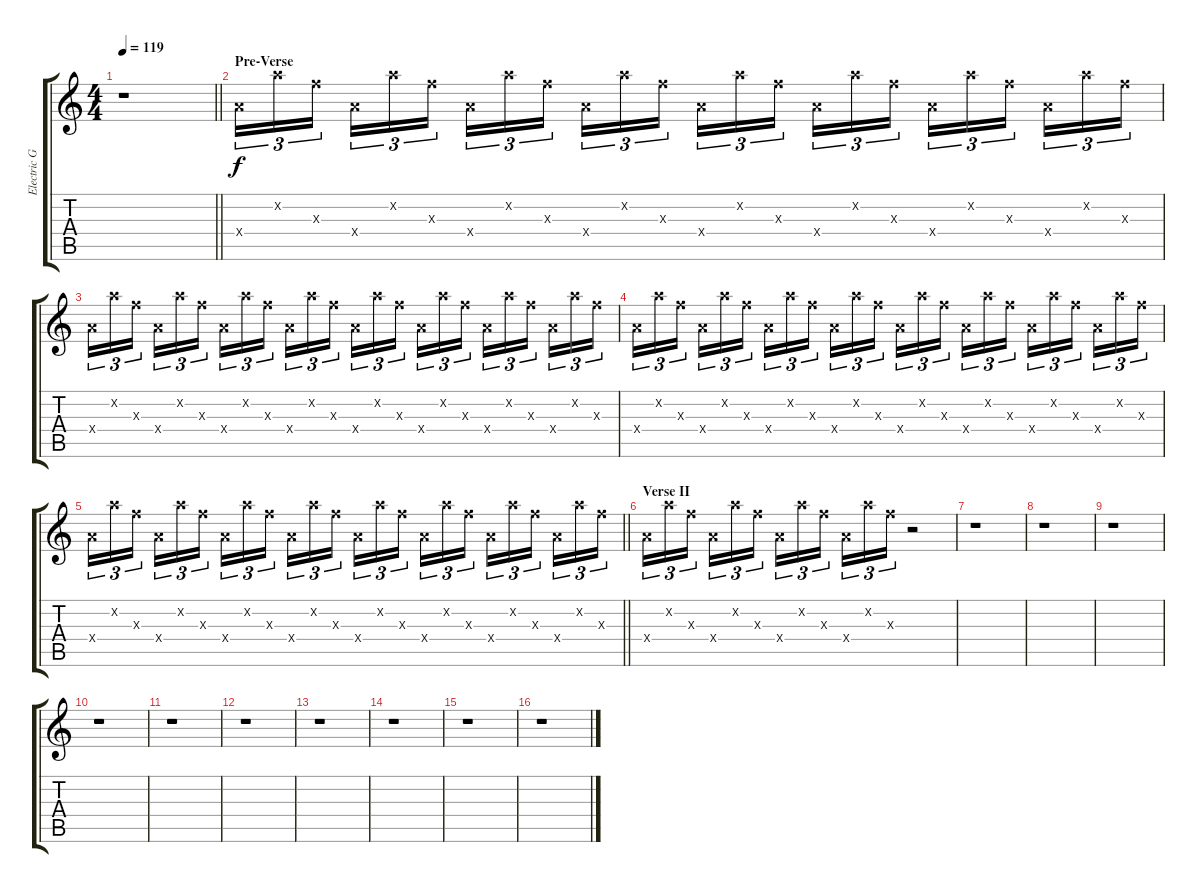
\track ("Electric Guitar I" "Electric G") {instrument electricguitarjazz}
\staff {score tabs}
\tuning (E4 B3 G3 D3 A2 E2) {hide}
\ts (4 4)
\tempo 119
\clef g2
\barLineRight lightlight
\ks c
r.1{dy f} |
\section ("" "Pre-Verse")
7.4{x}.16{tu (3 2) balance 4} 10.2{x}.16{tu (3 2)} 10.3{x}.16{tu (3 2) beam splitsecondary} 7.4{x}.16{tu (3 2)} 10.2{x}.16{tu (3 2)} 10.3{x}.16{tu (3 2)} 7.4{x}.16{tu (3 2)} 10.2{x}.16{tu (3 2)} 10.3{x}.16{tu (3 2) beam splitsecondary} 7.4{x}.16{tu (3 2)} 10.2{x}.16{tu (3 2)} 10.3{x}.16{tu (3 2)} 7.4{x}.16{tu (3 2)} 10.2{x}.16{tu (3 2)} 10.3{x}.16{tu (3 2) beam splitsecondary} 7.4{x}.16{tu (3 2)} 10.2{x}.16{tu (3 2)} 10.3{x}.16{tu (3 2)} 7.4{x}.16{tu (3 2)} 10.2{x}.16{tu (3 2)} 10.3{x}.16{tu (3 2) beam splitsecondary} 7.4{x}.16{tu (3 2)} 10.2{x}.16{tu (3 2)} 10.3{x}.16{tu (3 2)} |
7.4{x}.16{tu (3 2)} 10.2{x}.16{tu (3 2)} 10.3{x}.16{tu (3 2) beam splitsecondary} 7.4{x}.16{tu (3 2)} 10.2{x}.16{tu (3 2)} 10.3{x}.16{tu (3 2)} 7.4{x}.16{tu (3 2)} 10.2{x}.16{tu (3 2)} 10.3{x}.16{tu (3 2) beam splitsecondary} 7.4{x}.16{tu (3 2)} 10.2{x}.16{tu (3 2)} 10.3{x}.16{tu (3 2)} 7.4{x}.16{tu (3 2)} 10.2{x}.16{tu (3 2)} 10.3{x}.16{tu (3 2) beam splitsecondary} 7.4{x}.16{tu (3 2)} 10.2{x}.16{tu (3 2)} 10.3{x}.16{tu (3 2)} 7.4{x}.16{tu (3 2)} 10.2{x}.16{tu (3 2)} 10.3{x}.16{tu (3 2) beam splitsecondary} 7.4{x}.16{tu (3 2)} 10.2{x}.16{tu (3 2)} 10.3{x}.16{tu (3 2)} |
7.4{x}.16{tu (3 2)} 10.2{x}.16{tu (3 2)} 10.3{x}.16{tu (3 2) beam splitsecondary} 7.4{x}.16{tu (3 2)} 10.2{x}.16{tu (3 2)} 10.3{x}.16{tu (3 2)} 7.4{x}.16{tu (3 2)} 10.2{x}.16{tu (3 2)} 10.3{x}.16{tu (3 2) beam splitsecondary} 7.4{x}.16{tu (3 2)} 10.2{x}.16{tu (3 2)} 10.3{x}.16{tu (3 2)} 7.4{x}.16{tu (3 2)} 10.2{x}.16{tu (3 2)} 10.3{x}.16{tu (3 2) beam splitsecondary} 7.4{x}.16{tu (3 2)} 10.2{x}.16{tu (3 2)} 10.3{x}.16{tu (3 2)} 7.4{x}.16{tu (3 2)} 10.2{x}.16{tu (3 2)} 10.3{x}.16{tu (3 2) beam splitsecondary} 7.4{x}.16{tu (3 2)} 10.2{x}.16{tu (3 2)} 10.3{x}.16{tu (3 2)} |
\barLineRight lightlight
7.4{x}.16{tu (3 2)} 10.2{x}.16{tu (3 2)} 10.3{x}.16{tu (3 2) beam splitsecondary} 7.4{x}.16{tu (3 2)} 10.2{x}.16{tu (3 2)} 10.3{x}.16{tu (3 2)} 7.4{x}.16{tu (3 2)} 10.2{x}.16{tu (3 2)} 10.3{x}.16{tu (3 2) beam splitsecondary} 7.4{x}.16{tu (3 2)} 10.2{x}.16{tu (3 2)} 10.3{x}.16{tu (3 2)} 7.4{x}.16{tu (3 2)} 10.2{x}.16{tu (3 2)} 10.3{x}.16{tu (3 2) beam splitsecondary} 7.4{x}.16{tu (3 2)} 10.2{x}.16{tu (3 2)} 10.3{x}.16{tu (3 2)} 7.4{x}.16{tu (3 2)} 10.2{x}.16{tu (3 2)} 10.3{x}.16{tu (3 2) beam splitsecondary} 7.4{x}.16{tu (3 2)} 10.2{x}.16{tu (3 2)} 10.3{x}.16{tu (3 2)} |
\section ("" "Verse II")
7.4{x}.16{tu (3 2)} 10.2{x}.16{tu (3 2)} 10.3{x}.16{tu (3 2) beam splitsecondary} 7.4{x}.16{tu (3 2)} 10.2{x}.16{tu (3 2)} 10.3{x}.16{tu (3 2)} 7.4{x}.16{tu (3 2)} 10.2{x}.16{tu (3 2)} 10.3{x}.16{tu (3 2) beam splitsecondary} 7.4{x}.16{tu (3 2)} 10.2{x}.16{tu (3 2)} 10.3{x}.16{tu (3 2)} r.2 |
r.1 |
r.1 |
r.1 |
r.1 |
r.1 |
r.1 |
r.1 |
r.1 |
r.1 |
r.1
